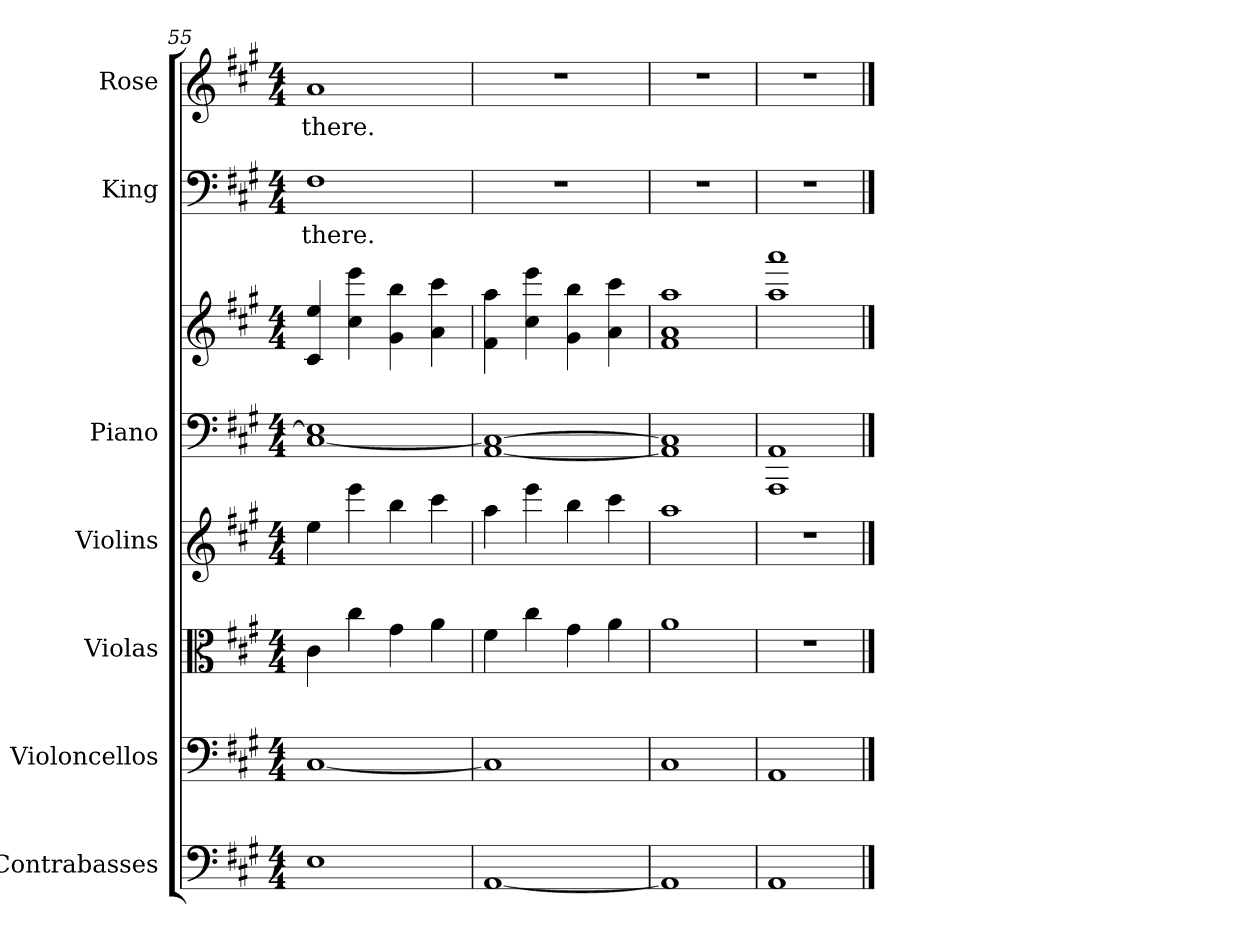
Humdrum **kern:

**kern	**kern	**kern	**kern	**kern	**kern	**kern	**text	**kern	**text
*part7	*part6	*part5	*part4	*part3	*part3	*part2	*part2	*part1	*part1
*staff8	*staff7	*staff6	*staff5	*staff4	*staff3	*staff2	*staff2	*staff1	*staff1
*I"Contrabasses	*I"Violoncellos	*I"Violas	*I"Violins	*I"Piano	*	*I"King	*	*I"Rose	*
*I'Cbs.	*I'Vcs.	*I'Vlas.	*I'Vlns.	*I'Pno.	*	*I'King	*	*I'Rose	*
*clefF4	*clefF4	*clefC3	*clefG2	*clefF4	*clefG2	*clefF4	*	*clefG2	*
*ITrd7c12	*	*	*	*	*	*	*	*	*
*k[f#c#g#]	*k[f#c#g#]	*k[f#c#g#]	*k[f#c#g#]	*k[f#c#g#]	*k[f#c#g#]	*k[f#c#g#]	*	*k[f#c#g#]	*
*M4/4	*M4/4	*M4/4	*M4/4	*M4/4	*M4/4	*M4/4	*	*M4/4	*
=55	=55	=55	=55	=55	=55	=55	=55	=55	=55
!	!	!	!	!	!	!	!LO:LY:b	!	!LO:LY:b
1EE	[1C#	4c#\	4ee\	[1C# 1E]	4c#/ 4ee/	1F#	there.	1a	there.
.	.	4cc#\	4eee\	.	4cc#\ 4eee\	.	.	.	.
.	.	4g#\	4bb\	.	4g#\ 4bb\	.	.	.	.
.	.	4a\	4ccc#\	.	4a\ 4ccc#\	.	.	.	.
!!LO:LB:g=z
=56	=56	=56	=56	=56	=56	=56	=56	=56	=56
[1AAA	1C#]	4f#\	4aa\	[1AA 1C#_	4f#\ 4aa\	1r	.	1r	.
.	.	4cc#\	4eee\	.	4cc#\ 4eee\	.	.	.	.
.	.	4g#\	4bb\	.	4g#\ 4bb\	.	.	.	.
.	.	4a\	4ccc#\	.	4a\ 4ccc#\	.	.	.	.
=57	=57	=57	=57	=57	=57	=57	=57	=57	=57
1AAA]	1C#	1a	1aa	1AA] 1C#]	1f# 1a 1aa	1r	.	1r	.
=58	=58	=58	=58	=58	=58	=58	=58	=58	=58
1AAA	1AA	1r	1r	1AAA 1AA	1aa 1aaa	1r	.	1r	.
==	==	==	==	==	==	==	==	==	==
*-	*-	*-	*-	*-	*-	*-	*-	*-	*-
